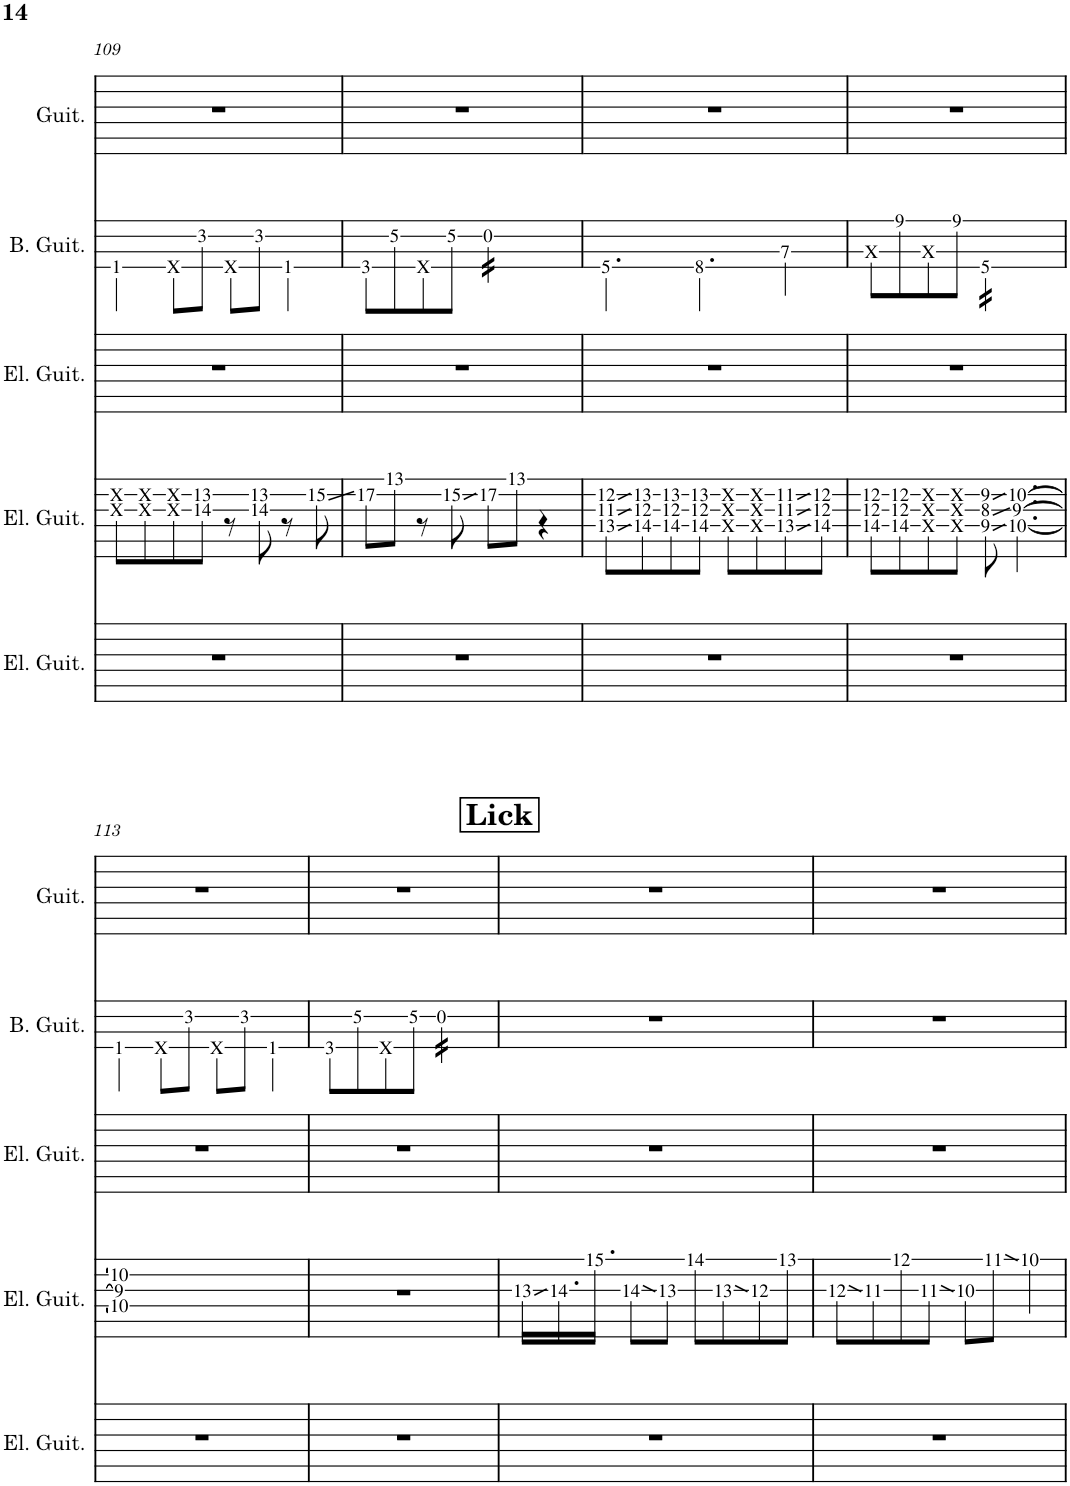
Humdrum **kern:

**kern	**kern	**kern	**kern	**kern
*part5	*part4	*part3	*part2	*part1
*staff5	*staff4	*staff3	*staff2	*staff1
*I"Electric Guitar	*I"Electric Guitar	*I"Electric Guitar	*I"Bass Guitar	*I"Guitar
*I'El. Guit.	*I'El. Guit.	*I'El. Guit.	*I'B. Guit.	*I'Guit.
!!LO:PB:g=z
*clefG2	*clefG2	*clefG2	*clefF4	*clefG2
*Trd7c12	*Trd7c12	*Trd7c12	*Trd7c12	*Trd7c12
*k[]	*k[]	*k[]	*k[]	*k[]
*M4/4	*M4/4	*M4/4	*M4/4	*M4/4
=109	=109	=109	=109	=109
1r	8aa\ 8ccc\L	1r	4FF\	1r
.	8aa\ 8ccc\	.	.	.
.	8aa\ 8ccc\	.	8FF\L	.
.	8aa\ 8ccc\J	.	8F\J	.
.	8r	.	8FF\L	.
.	8aa\ 8ccc\	.	8F\J	.
.	8r	.	4FF\	.
.	8ddd\	.	.	.
=110	=110	=110	=110	=110
1r	8eee\L	1r	8GG\L	1r
.	8fff\J	.	8G\	.
.	8r	.	8GG\	.
.	8ddd\	.	8G\J	.
.	8eee\L	.	2D\	.
.	8fff\J	.	.	.
.	4r	.	.	.
=111	=111	=111	=111	=111
1r	8ee-X\ 8ff#X\ 8bb\L	1r	4.AA\	1r
.	8een\ 8gg\ 8ccc\	.	.	.
.	8ee\ 8gg\ 8ccc\	.	.	.
.	8ee\ 8gg\ 8ccc\J	.	4.C\	.
.	8ee\ 8gg\ 8ccc\L	.	.	.
.	8ee\ 8gg\ 8ccc\	.	.	.
.	8ee-X\ 8ff#\ 8bb-X\	.	4E\	.
.	8een\ 8gg\ 8bbn\J	.	.	.
=112	=112	=112	=112	=112
1r	8ee\ 8gg\ 8bb\L	1r	8E\L	1r
.	8ee\ 8gg\ 8bb\	.	8e\	.
.	8ee\ 8gg\ 8bb\	.	8E\	.
.	8ee\ 8gg\ 8bb\J	.	8e\J	.
.	8b\ 8ee-X\ 8gg#X\	.	2AA\	.
.	[4.cc\ [4.een\ [4.aa\	.	.	.
!!LO:LB:g=z
=113	=113	=113	=113	=113
1r	1cc] 1ee] 1aa]	1r	4FF\	1r
.	.	.	8FF\L	.
.	.	.	8F\J	.
.	.	.	8FF\L	.
.	.	.	8F\J	.
.	.	.	4FF\	.
=114	=114	=114	=114	=114
1r	1r	1r	8GG\L	1r
.	.	.	8G\	.
.	.	.	8GG\	.
.	.	.	8G\J	.
.	.	.	2D\	.
!!LO:REH:place=s1:a:B:cj:fs=14:t=Lick
=115	=115	=115	=115	=115
1r	16gg#X\LL	1r	1r	1r
.	16.aa\	.	.	.
.	16.ggg\JJ	.	.	.
.	8aa\L	.	.	.
.	8gg#\J	.	.	.
.	8fff#X\L	.	.	.
.	8gg#\	.	.	.
.	8ggn\	.	.	.
.	8fffn\J	.	.	.
=116	=116	=116	=116	=116
1r	8gg\L	1r	1r	1r
.	8ff#X\	.	.	.
.	8eee\	.	.	.
.	8ff#\J	.	.	.
.	8ffn\L	.	.	.
.	8eee-X\J	.	.	.
.	4ddd\	.	.	.
=	=	=	=	=
*-	*-	*-	*-	*-
